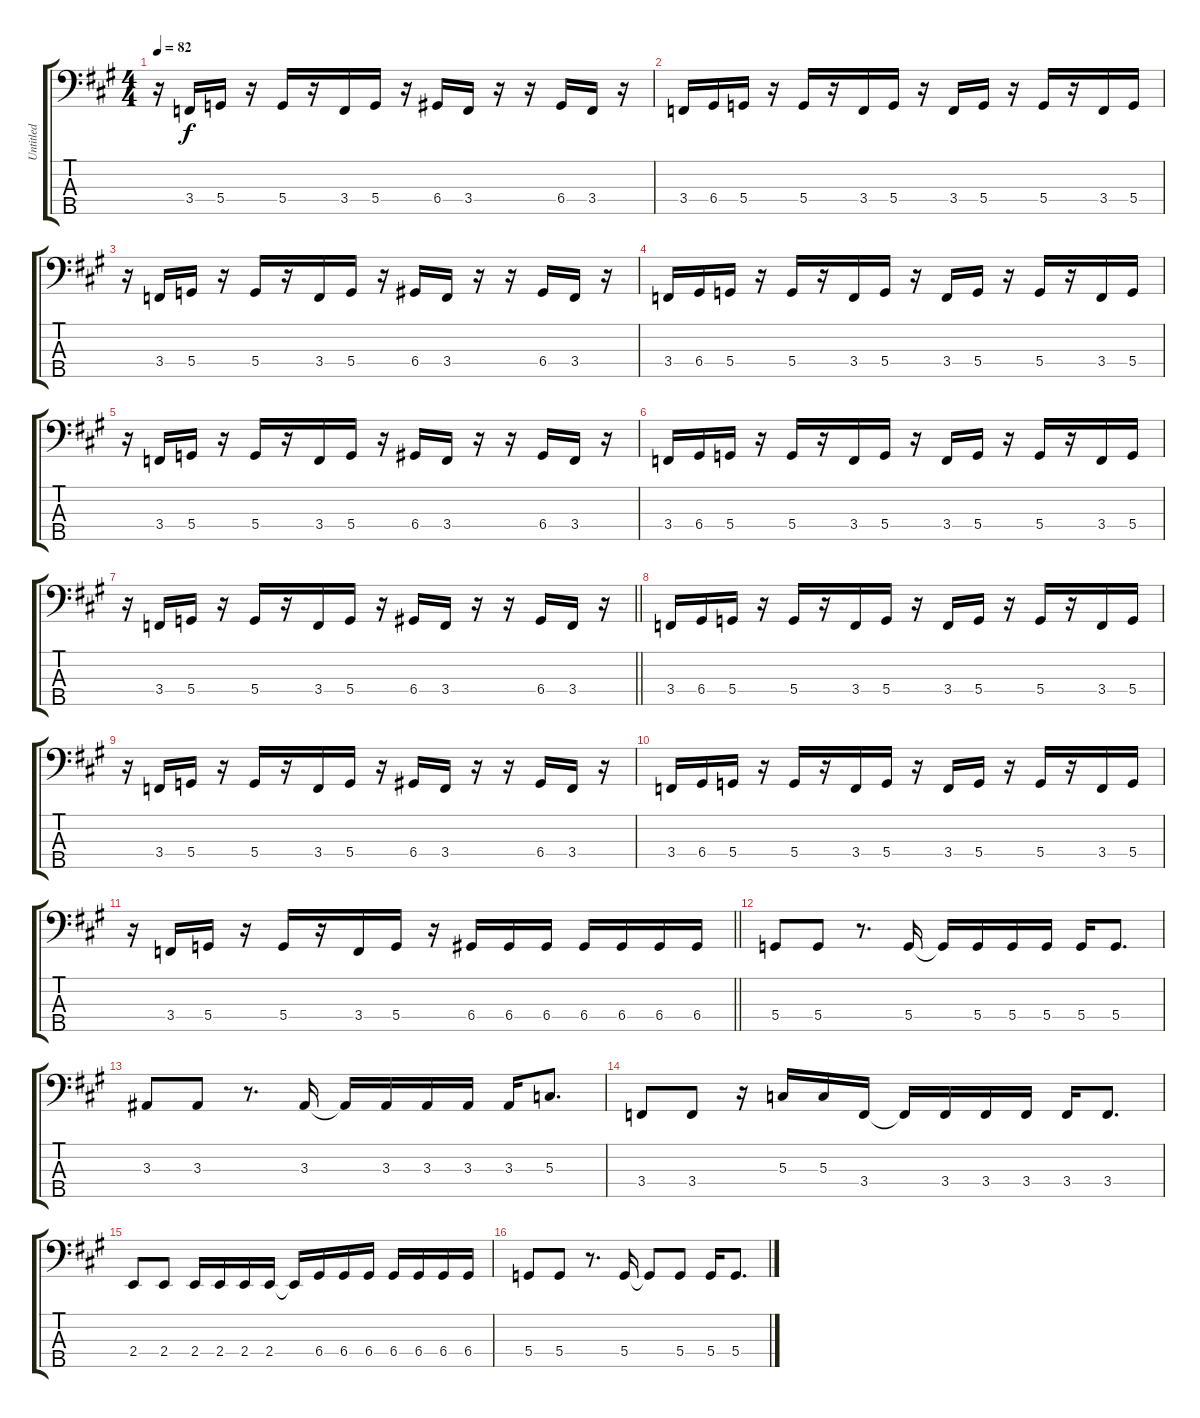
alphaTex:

\track ("Untitled" "Untitled") {instrument electricbasspick}
\staff {score tabs}
\tuning (F2 C2 G1 D1 A0) {hide}
\ts (4 4)
\tempo 82
\clef f4
\ks a
r.16{dy f} 3.4.16 5.4.16 r.16 5.4.16 r.16 3.4.16 5.4.16 r.16 6.4.16 3.4.16 r.16 r.16 6.4.16 3.4.16 r.16 |
3.4.16 6.4.16 5.4.16 r.16 5.4.16 r.16 3.4.16 5.4.16 r.16 3.4.16 5.4.16 r.16 5.4.16 r.16 3.4.16 5.4.16 |
r.16 3.4.16 5.4.16 r.16 5.4.16 r.16 3.4.16 5.4.16 r.16 6.4.16 3.4.16 r.16 r.16 6.4.16 3.4.16 r.16 |
3.4.16 6.4.16 5.4.16 r.16 5.4.16 r.16 3.4.16 5.4.16 r.16 3.4.16 5.4.16 r.16 5.4.16 r.16 3.4.16 5.4.16 |
r.16 3.4.16 5.4.16 r.16 5.4.16 r.16 3.4.16 5.4.16 r.16 6.4.16 3.4.16 r.16 r.16 6.4.16 3.4.16 r.16 |
3.4.16 6.4.16 5.4.16 r.16 5.4.16 r.16 3.4.16 5.4.16 r.16 3.4.16 5.4.16 r.16 5.4.16 r.16 3.4.16 5.4.16 |
\barLineRight lightlight
r.16 3.4.16 5.4.16 r.16 5.4.16 r.16 3.4.16 5.4.16 r.16 6.4.16 3.4.16 r.16 r.16 6.4.16 3.4.16 r.16 |
\section ("" " ")
3.4.16 6.4.16 5.4.16 r.16 5.4.16 r.16 3.4.16 5.4.16 r.16 3.4.16 5.4.16 r.16 5.4.16 r.16 3.4.16 5.4.16 |
r.16 3.4.16 5.4.16 r.16 5.4.16 r.16 3.4.16 5.4.16 r.16 6.4.16 3.4.16 r.16 r.16 6.4.16 3.4.16 r.16 |
3.4.16 6.4.16 5.4.16 r.16 5.4.16 r.16 3.4.16 5.4.16 r.16 3.4.16 5.4.16 r.16 5.4.16 r.16 3.4.16 5.4.16 |
\barLineRight lightlight
r.16 3.4.16 5.4.16 r.16 5.4.16 r.16 3.4.16 5.4.16 r.16 6.4.16 6.4.16 6.4.16 6.4.16 6.4.16 6.4.16 6.4.16 |
5.4.8 5.4.8 r.8{d} 5.4.16 5.4{t}.16 5.4.16 5.4.16 5.4.16 5.4.16 5.4.8{d} |
3.3.8 3.3.8 r.8{d} 3.3.16 3.3{t}.16 3.3.16 3.3.16 3.3.16 3.3.16 5.3.8{d} |
3.4.8 3.4.8 r.16 5.3.16 5.3.16 3.4.16 3.4{t}.16 3.4.16 3.4.16 3.4.16 3.4.16 3.4.8{d} |
2.4.8 2.4.8 2.4.16 2.4.16 2.4.16 2.4.16 2.4{t}.16 6.4.16 6.4.16 6.4.16 6.4.16 6.4.16 6.4.16 6.4.16 |
5.4.8 5.4.8 r.8{d} 5.4.16 5.4{t}.8 5.4.8 5.4.16 5.4.8{d}
